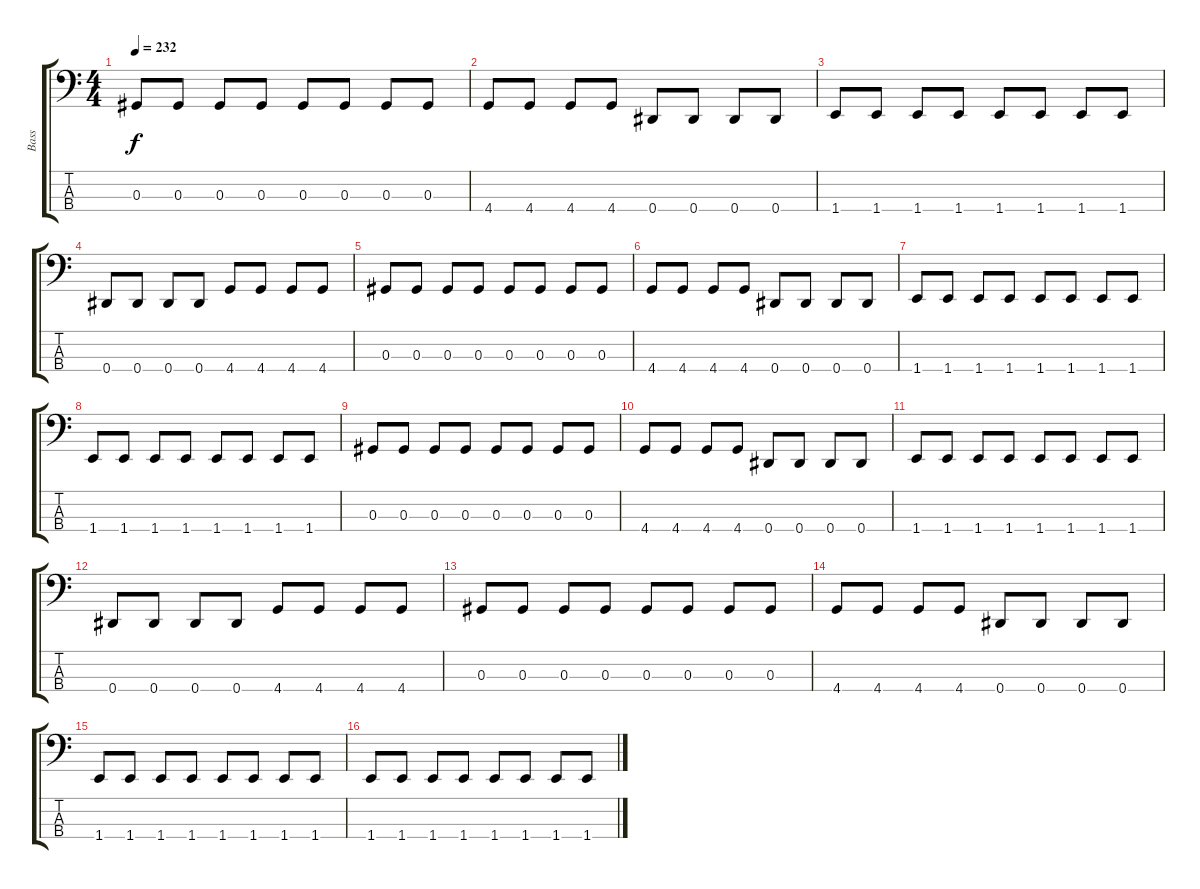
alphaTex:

\track ("Bass" "Bass") {instrument electricbasspick}
\staff {score tabs}
\tuning (Gb2 Db2 Ab1 Eb1) {hide}
\ts (4 4)
\tempo 232
\clef f4
\ks c
0.3.8{dy f} 0.3.8 0.3.8 0.3.8 0.3.8 0.3.8 0.3.8 0.3.8 |
4.4.8 4.4.8 4.4.8 4.4.8 0.4.8 0.4.8 0.4.8 0.4.8 |
1.4.8 1.4.8 1.4.8 1.4.8 1.4.8 1.4.8 1.4.8 1.4.8 |
0.4.8 0.4.8 0.4.8 0.4.8 4.4.8 4.4.8 4.4.8 4.4.8 |
0.3.8 0.3.8 0.3.8 0.3.8 0.3.8 0.3.8 0.3.8 0.3.8 |
4.4.8 4.4.8 4.4.8 4.4.8 0.4.8 0.4.8 0.4.8 0.4.8 |
1.4.8 1.4.8 1.4.8 1.4.8 1.4.8 1.4.8 1.4.8 1.4.8 |
1.4.8 1.4.8 1.4.8 1.4.8 1.4.8 1.4.8 1.4.8 1.4.8 |
0.3.8 0.3.8 0.3.8 0.3.8 0.3.8 0.3.8 0.3.8 0.3.8 |
4.4.8 4.4.8 4.4.8 4.4.8 0.4.8 0.4.8 0.4.8 0.4.8 |
1.4.8 1.4.8 1.4.8 1.4.8 1.4.8 1.4.8 1.4.8 1.4.8 |
0.4.8 0.4.8 0.4.8 0.4.8 4.4.8 4.4.8 4.4.8 4.4.8 |
0.3.8 0.3.8 0.3.8 0.3.8 0.3.8 0.3.8 0.3.8 0.3.8 |
4.4.8 4.4.8 4.4.8 4.4.8 0.4.8 0.4.8 0.4.8 0.4.8 |
1.4.8 1.4.8 1.4.8 1.4.8 1.4.8 1.4.8 1.4.8 1.4.8 |
1.4.8 1.4.8 1.4.8 1.4.8 1.4.8 1.4.8 1.4.8 1.4.8
